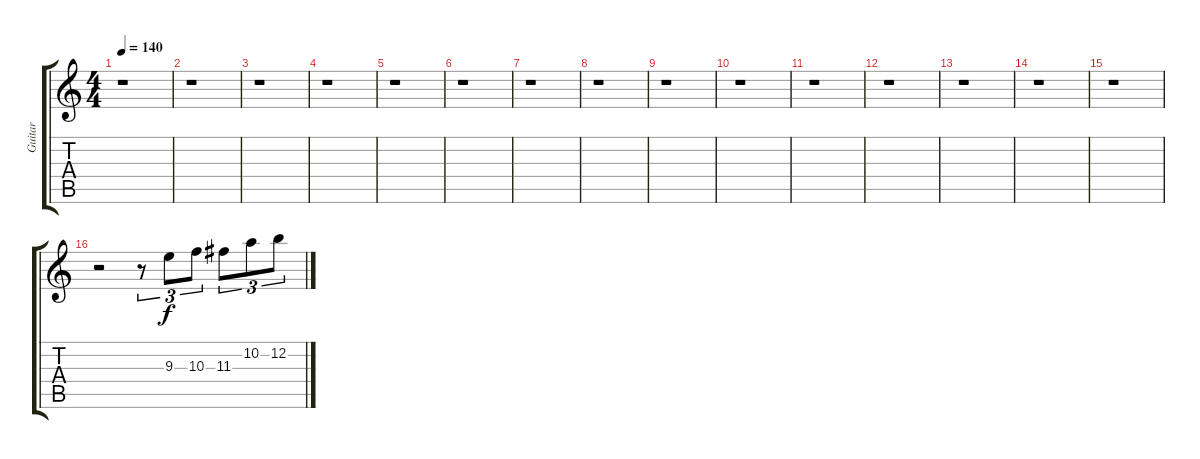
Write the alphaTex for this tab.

\track ("Guitar" "Guitar") {instrument distortionguitar}
\staff {score tabs}
\tuning (E4 B3 G3 D3 A2 E2) {hide}
\ts (4 4)
\tempo 140
\clef g2
\ks c
r.1{dy f} |
r.1 |
r.1 |
r.1 |
r.1 |
r.1 |
r.1 |
r.1 |
r.1 |
r.1 |
r.1 |
r.1 |
r.1 |
r.1 |
r.1 |
r.2 r.8{tu (3 2)} 9.3.8{tu (3 2)} 10.3.8{tu (3 2)} 11.3.8{tu (3 2)} 10.2.8{tu (3 2)} 12.2.8{tu (3 2)}
